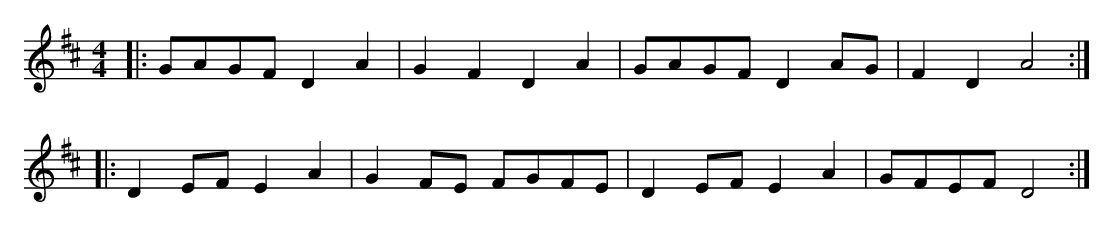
X:1
M:4/4
K:D
|:GAGF D2 A2|G2 F2 D2 A2|GAGF D2 AG|F2 D2 A4:|
|:D2 EF E2 A2|G2 FE FGFE|D2 EF E2 A2|GFEF D4:|
